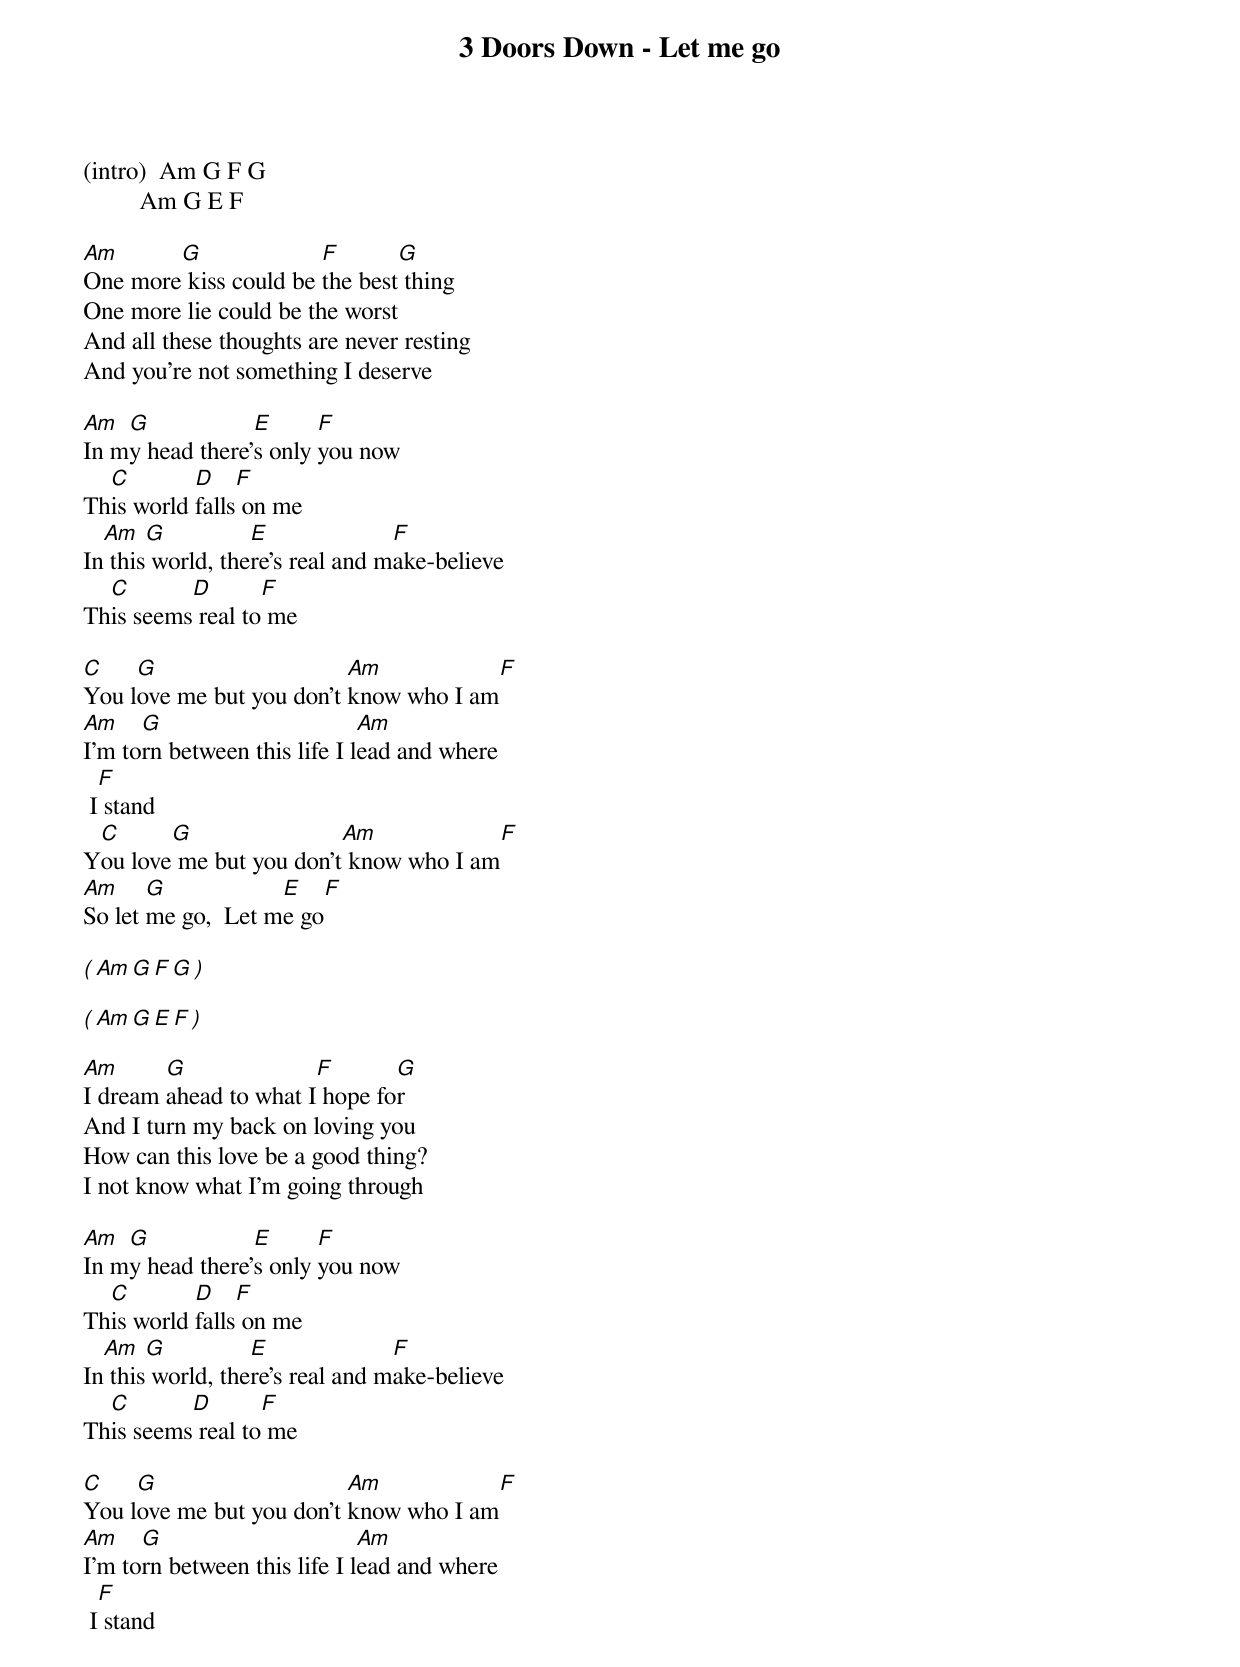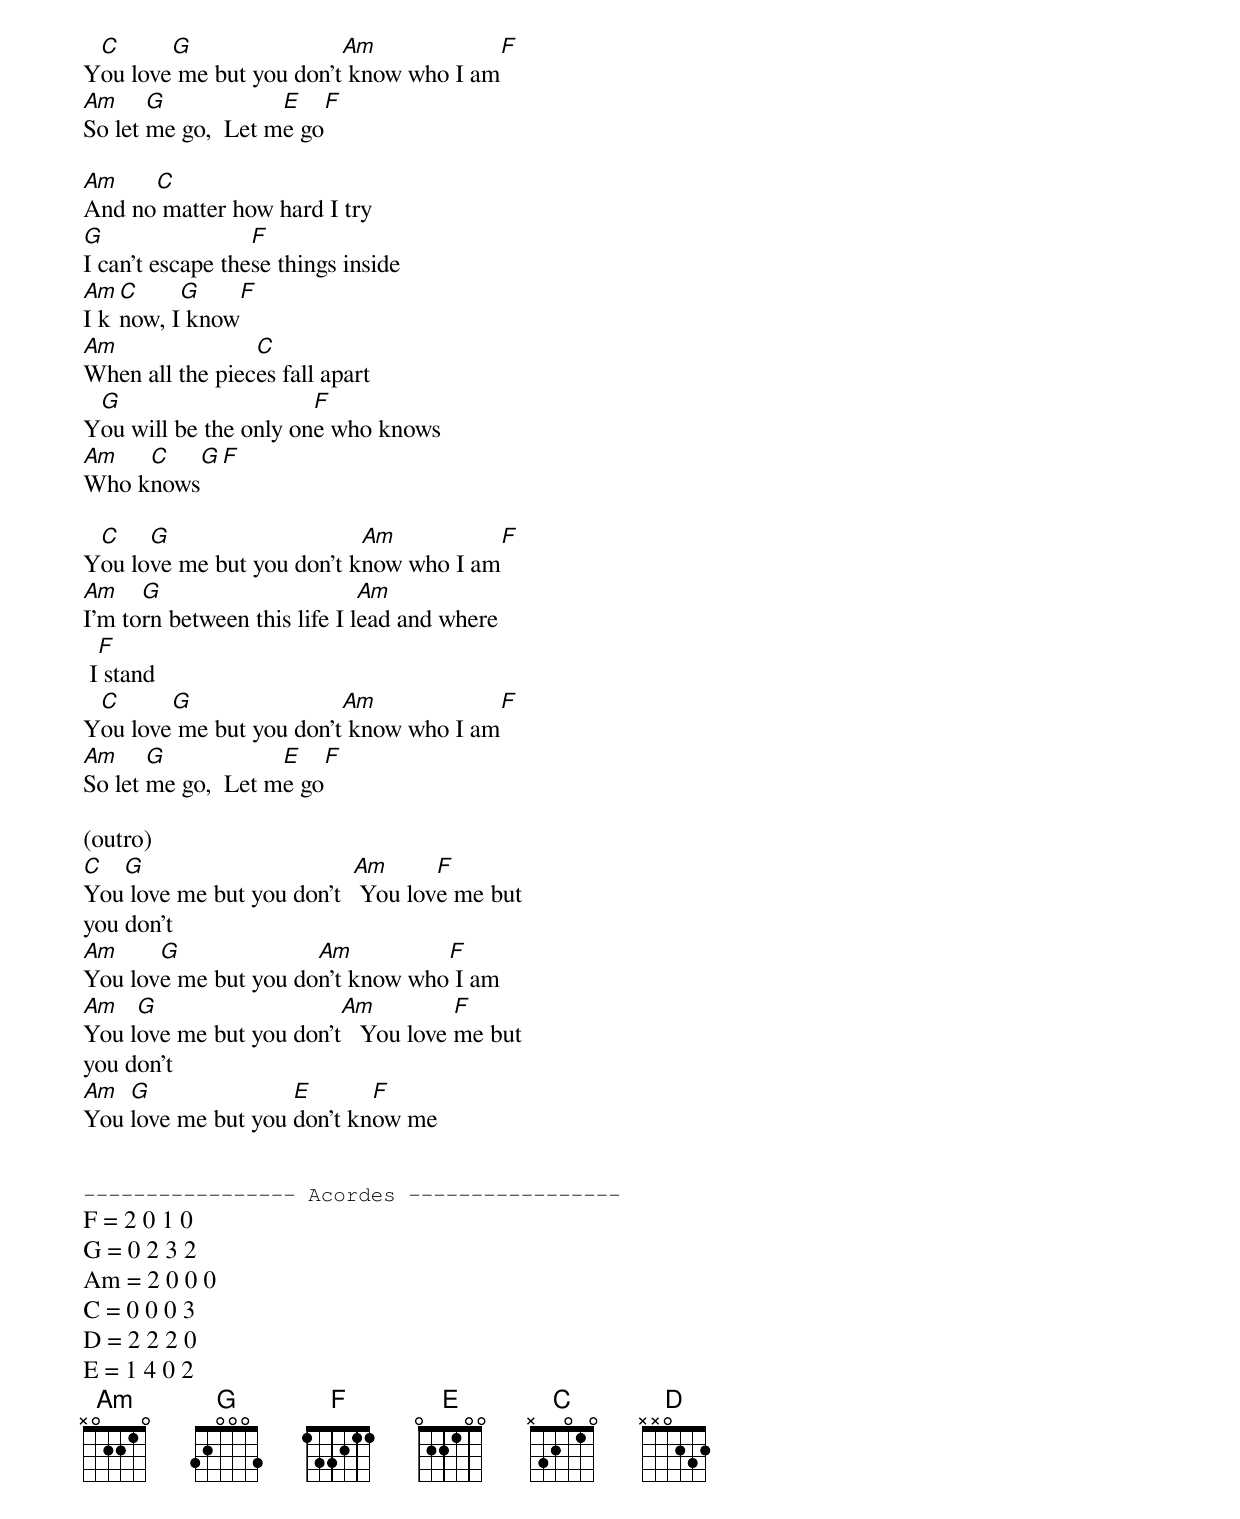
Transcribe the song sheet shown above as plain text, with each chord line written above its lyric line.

3 Doors Down - Let me go

(intro)  Am G F G
         Am G E F

Am      G              F       G
One more kiss could be the best thing
One more lie could be the worst
And all these thoughts are never resting
And you're not something I deserve

Am  G            E      F
In my head there's only you now
  C        D    F
This world falls on me
  Am   G          E              F
In this world, there's real and make-believe
  C       D       F
This seems real to me

C    G                    Am              F
You love me but you don't know who I am
Am    G                       Am
I'm torn between this life I lead and where
  F
 I stand
 C      G                Am                F
You love me but you don't know who I am
Am     G            E   F
So let me go,  Let me go

( Am G F G )

( Am G E F )

Am      G              F       G
I dream ahead to what I hope for
And I turn my back on loving you
How can this love be a good thing?
I not know what I'm going through

Am  G            E      F
In my head there's only you now
  C        D    F
This world falls on me
  Am   G          E              F
In this world, there's real and make-believe
  C       D       F
This seems real to me

C    G                    Am              F
You love me but you don't know who I am
Am    G                       Am
I'm torn between this life I lead and where
  F
 I stand
 C      G                Am                F
You love me but you don't know who I am
Am     G            E   F
So let me go,  Let me go

Am    C
And no matter how hard I try
G                 F
I can't escape these things inside
Am C     G    F
I know, I know
Am               C
When all the pieces fall apart
 G                     F
You will be the only one who knows
Am   C     G    F
Who knows

 C    G                    Am              F
You love me but you don't know who I am
Am    G                       Am
I'm torn between this life I lead and where
  F
 I stand
 C      G                Am                F
You love me but you don't know who I am
Am     G            E   F
So let me go,  Let me go

(outro)
C  G                       Am      F
You love me but you don't   You love me but
you don't
Am     G              Am          F
You love me but you don't know who I am
Am   G                   Am          F
You love me but you don't   You love me but
you don't
Am  G               E       F
You love me but you don't know me


----------------- Acordes -----------------
F = 2 0 1 0
G = 0 2 3 2
Am = 2 0 0 0
C = 0 0 0 3
D = 2 2 2 0
E = 1 4 0 2
